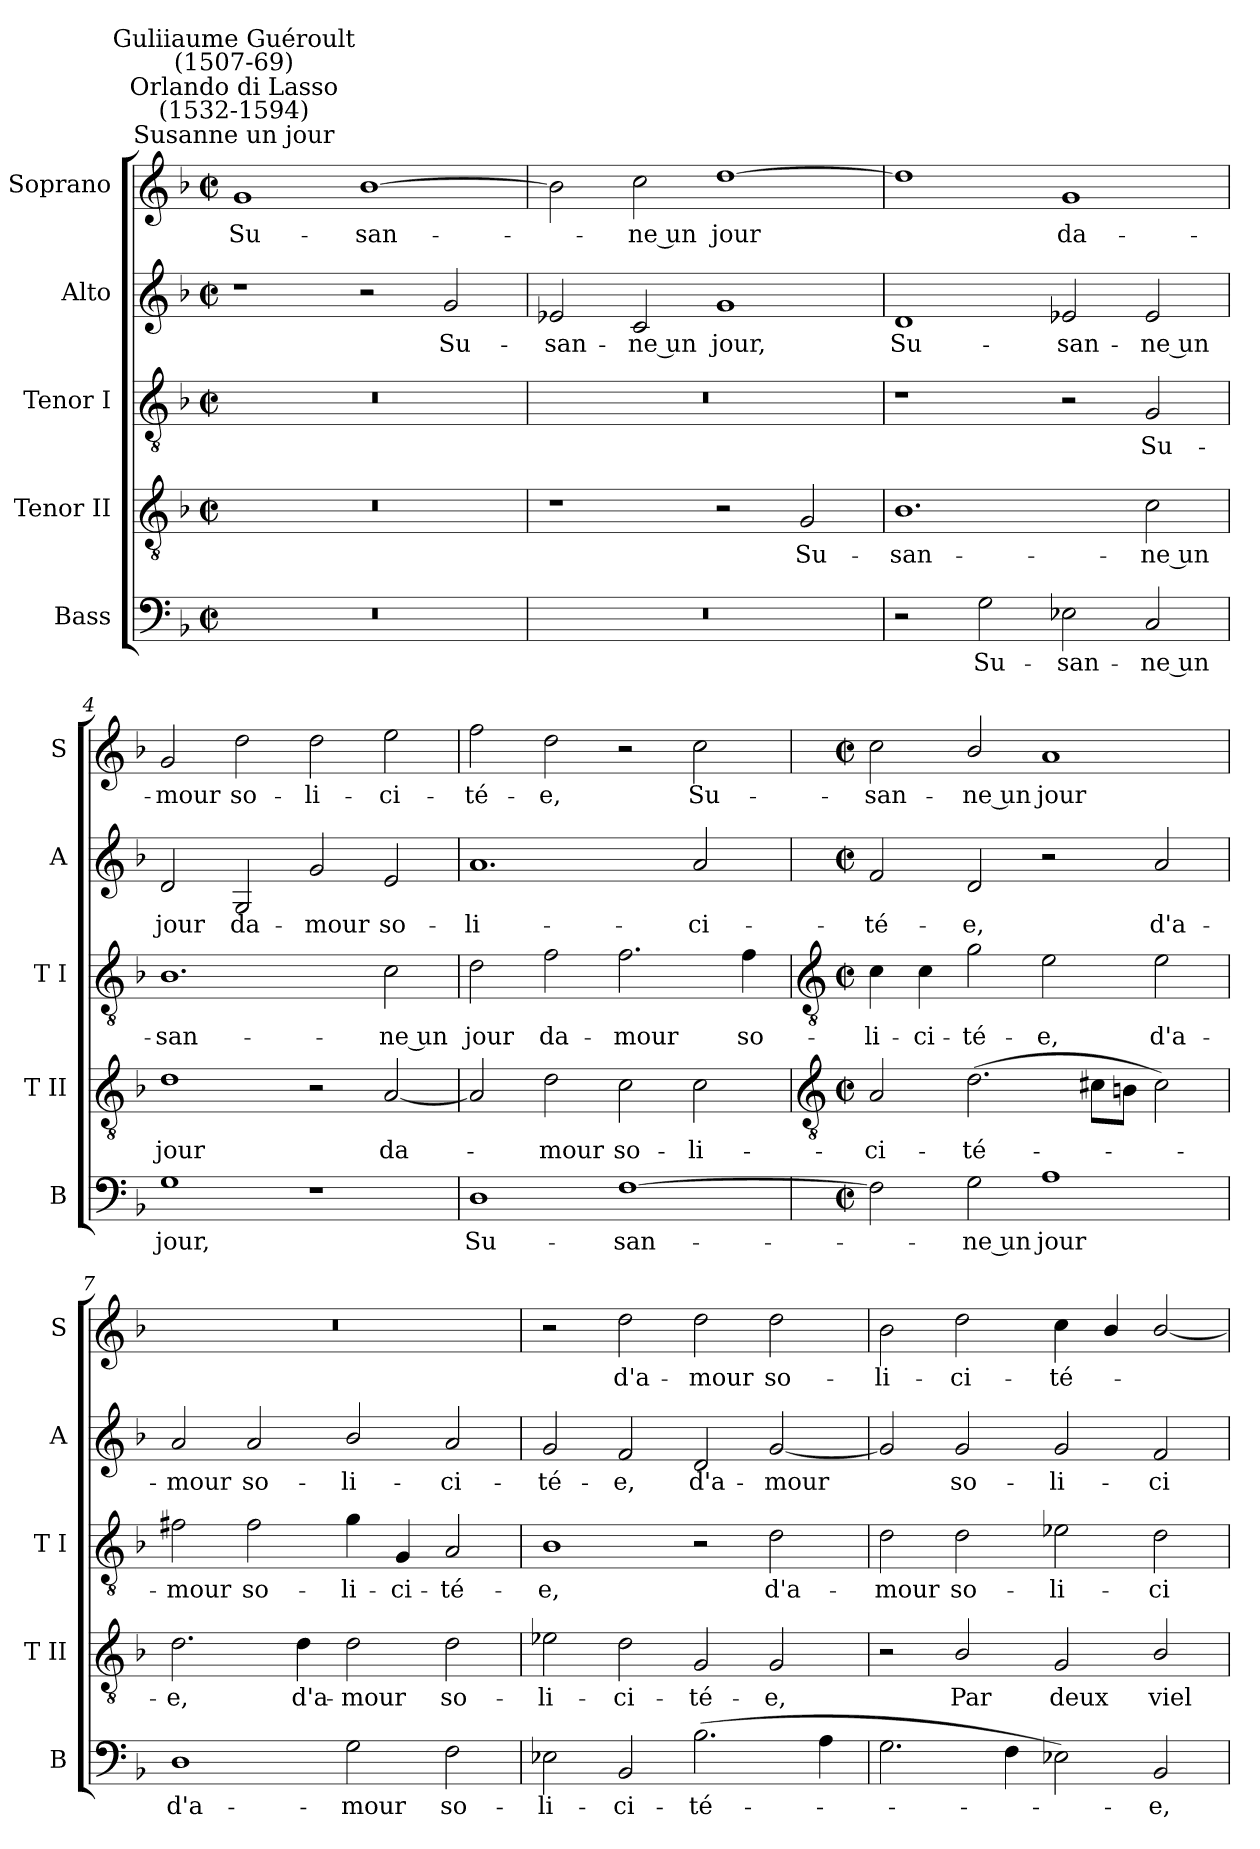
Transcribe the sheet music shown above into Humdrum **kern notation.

**kern	**text	**kern	**text	**kern	**text	**kern	**text	**kern	**text
*part5	*part5	*part4	*part4	*part3	*part3	*part2	*part2	*part1	*part1
*staff5	*staff5	*staff4	*staff4	*staff3	*staff3	*staff2	*staff2	*staff1	*staff1
*I"Bass	*	*I"Tenor II	*	*I"Tenor I	*	*I"Alto	*	*I"Soprano	*
*I'B	*	*I'T II	*	*I'T I	*	*I'A	*	*I'S	*
*clefF4	*	*clefGv2	*	*clefGv2	*	*clefG2	*	*clefG2	*
*k[b-]	*	*k[b-]	*	*k[b-]	*	*k[b-]	*	*k[b-]	*
*F:	*	*F:	*	*F:	*	*F:	*	*F:	*
*M4/2	*	*M4/2	*	*M4/2	*	*M4/2	*	*M4/2	*
*met(c|)	*	*met(c|)	*	*met(c|)	*	*met(c|)	*	*met(c|)	*
=1	=1	=1	=1	=1	=1	=1	=1	=1	=1
!	!	!	!	!	!	!	!	!LO:TX:a:cj:t=Susanne un jour	!
!	!	!	!	!	!	!	!	!LO:TX:a:cj:t=Orlando di Lasso\n(1532-1594)	!
!	!	!	!	!	!	!	!	!LO:TX:a:cj:t=Guliiaume Guéroult\n(1507-69)	!
!	!	!	!	!	!	!	!	!	!LO:LY:b
0r	.	0r	.	0r	.	1r	.	1g	Su-
!	!	!	!	!	!	!	!	!	!LO:LY:b
.	.	.	.	.	.	2r	.	[1b-	-san-
!	!	!	!	!	!	!	!LO:LY:b	!	!
.	.	.	.	.	.	2g	Su-	.	.
=2	=2	=2	=2	=2	=2	=2	=2	=2	=2
!	!	!	!	!	!	!	!LO:LY:b	!	!
0r	.	1r	.	0r	.	2e-X	-san-	2b-]	.
!	!	!	!	!	!	!	!LO:LY:b	!	!LO:LY:b
.	.	.	.	.	.	2c	-ne un	2cc	ne un
!	!	!	!	!	!	!	!LO:LY:b	!	!LO:LY:b
.	.	2r	.	.	.	1g	jour,	[1dd	jour
!	!	!	!LO:LY:b	!	!	!	!	!	!
.	.	2G	Su-	.	.	.	.	.	.
=3	=3	=3	=3	=3	=3	=3	=3	=3	=3
!	!	!	!LO:LY:b	!	!	!	!LO:LY:b	!	!
2r	.	1.B-	-san-	1r	.	1d	Su-	1dd]	.
!	!LO:LY:b	!	!	!	!	!	!	!	!
2G	Su-	.	.	.	.	.	.	.	.
!	!LO:LY:b	!	!	!	!	!	!LO:LY:b	!	!LO:LY:b
2E-X	-san-	.	.	2r	.	2e-X	-san-	1g	da-
!	!LO:LY:b	!	!LO:LY:b	!	!LO:LY:b	!	!LO:LY:b	!	!
2C	-ne un	2c	-ne un	2G	Su-	2e-	-ne un	.	.
=4	=4	=4	=4	=4	=4	=4	=4	=4	=4
!	!LO:LY:b	!	!LO:LY:b	!	!LO:LY:b	!	!LO:LY:b	!	!LO:LY:b
1G	jour,	1d	jour	1.B-	-san-	2d	jour	2g	-mour
!	!	!	!	!	!	!	!LO:LY:b	!	!LO:LY:b
.	.	.	.	.	.	2G	da-	2dd	so-
!	!	!	!	!	!	!	!LO:LY:b	!	!LO:LY:b
1r	.	2r	.	.	.	2g	-mour	2dd	-li-
!	!	!	!LO:LY:b	!	!LO:LY:b	!	!LO:LY:b	!	!LO:LY:b
.	.	[2A	da-	2c	-ne un	2e	so-	2ee	-ci-
=5	=5	=5	=5	=5	=5	=5	=5	=5	=5
!	!LO:LY:b	!	!	!	!LO:LY:b	!	!LO:LY:b	!	!LO:LY:b
1D	Su-	2A]	.	2d	jour	1.a	-li-	2ff	-té-
!	!	!	!LO:LY:b	!	!LO:LY:b	!	!	!	!LO:LY:b
.	.	2d	mour	2f	da-	.	.	2dd	-e,
!	!LO:LY:b	!	!LO:LY:b	!	!LO:LY:b	!	!	!	!
[1F	-san-	2c	so-	2.f	-mour	.	.	2r	.
!	!	!	!LO:LY:b	!	!	!	!LO:LY:b	!	!LO:LY:b
.	.	2c	-li-	.	.	2a	-ci-	2cc	Su-
!	!	!	!	!	!LO:LY:b	!	!	!	!
.	.	.	.	4f	so-	.	.	.	.
!!LO:LB:g=z
=6	=6	=6	=6	=6	=6	=6	=6	=6	=6
*	*	*clefGv2	*	*clefGv2	*	*	*	*	*
*M4/2	*	*M4/2	*	*M4/2	*	*M4/2	*	*M4/2	*
*met(c|)	*	*met(c|)	*	*met(c|)	*	*met(c|)	*	*met(c|)	*
!	!	!	!LO:LY:b	!	!LO:LY:b	!	!LO:LY:b	!	!LO:LY:b
2F]	.	2A	-ci-	4c	-li-	2f	-té-	2cc	-san-
!	!	!	!	!	!LO:LY:b	!	!	!	!
.	.	.	.	4c	-ci-	.	.	.	.
!	!LO:LY:b	!	!LO:LY:b	!	!LO:LY:b	!	!LO:LY:b	!	!LO:LY:b
2G	ne un	(>2.d	-té-	2g	-té-	2d	-e,	2b-/	-ne un
!	!LO:LY:b	!	!	!	!LO:LY:b	!	!	!	!LO:LY:b
1A	jour	.	.	2e	-e,	2r	.	1a	jour
.	.	8c#XL	.	.	.	.	.	.	.
.	.	8BnJ	.	.	.	.	.	.	.
!	!	!	!	!	!LO:LY:b	!	!LO:LY:b	!	!
.	.	2c#)	.	2e	d'a-	2a	d'a-	.	.
=7	=7	=7	=7	=7	=7	=7	=7	=7	=7
!	!LO:LY:b	!	!LO:LY:b	!	!LO:LY:b	!	!LO:LY:b	!	!
1D	d'a-	2.d	e,	2f#X	-mour	2a	-mour	0r	.
!	!	!	!	!	!LO:LY:b	!	!LO:LY:b	!	!
.	.	.	.	2f#	so-	2a	so-	.	.
!	!	!	!LO:LY:b	!	!	!	!	!	!
.	.	4d	d'a-	.	.	.	.	.	.
!	!LO:LY:b	!	!LO:LY:b	!	!LO:LY:b	!	!LO:LY:b	!	!
2G	-mour	2d	-mour	4g	-li-	2b-/	-li-	.	.
!	!	!	!	!	!LO:LY:b	!	!	!	!
.	.	.	.	4G	-ci-	.	.	.	.
!	!LO:LY:b	!	!LO:LY:b	!	!LO:LY:b	!	!LO:LY:b	!	!
2F	so-	2d	so-	2A	-té-	2a	-ci-	.	.
=8	=8	=8	=8	=8	=8	=8	=8	=8	=8
!	!LO:LY:b	!	!LO:LY:b	!	!LO:LY:b	!	!LO:LY:b	!	!
2E-X	-li-	2e-X	-li-	1B-	-e,	2g	-té-	2r	.
!	!LO:LY:b	!	!LO:LY:b	!	!	!	!LO:LY:b	!	!LO:LY:b
2BB-	-ci-	2d	-ci-	.	.	2f	-e,	2dd	d'a-
!	!LO:LY:b	!	!LO:LY:b	!	!	!	!LO:LY:b	!	!LO:LY:b
(>2.B-	-té-	2G	-té-	2r	.	2d	d'a-	2dd	-mour
!	!	!	!LO:LY:b	!	!LO:LY:b	!	!LO:LY:b	!	!LO:LY:b
.	.	2G	-e,	2d	d'a-	[2g	-mour	2dd	so-
4A	.	.	.	.	.	.	.	.	.
=9	=9	=9	=9	=9	=9	=9	=9	=9	=9
!	!	!	!	!	!LO:LY:b	!	!	!	!LO:LY:b
2.G	.	2r	.	2d	-mour	2g]	.	2b-	-li-
!	!	!	!LO:LY:b	!	!LO:LY:b	!	!LO:LY:b	!	!LO:LY:b
.	.	2B-/	Par	2d	so-	2g	so-	2dd	-ci-
4F	.	.	.	.	.	.	.	.	.
!	!	!	!LO:LY:b	!	!LO:LY:b	!	!LO:LY:b	!	!LO:LY:b
2E-X)	.	2G	deux	2e-X	-li-	2g	-li-	4cc	-té-
.	.	.	.	.	.	.	.	4b-/	.
!	!LO:LY:b	!	!LO:LY:b	!	!LO:LY:b	!	!LO:LY:b	!	!
2BB-	e,	2B-/	viel-	2d	-ci-	2f	-ci-	[2b-/	.
=	=	=	=	=	=	=	=	=	=
*-	*-	*-	*-	*-	*-	*-	*-	*-	*-
